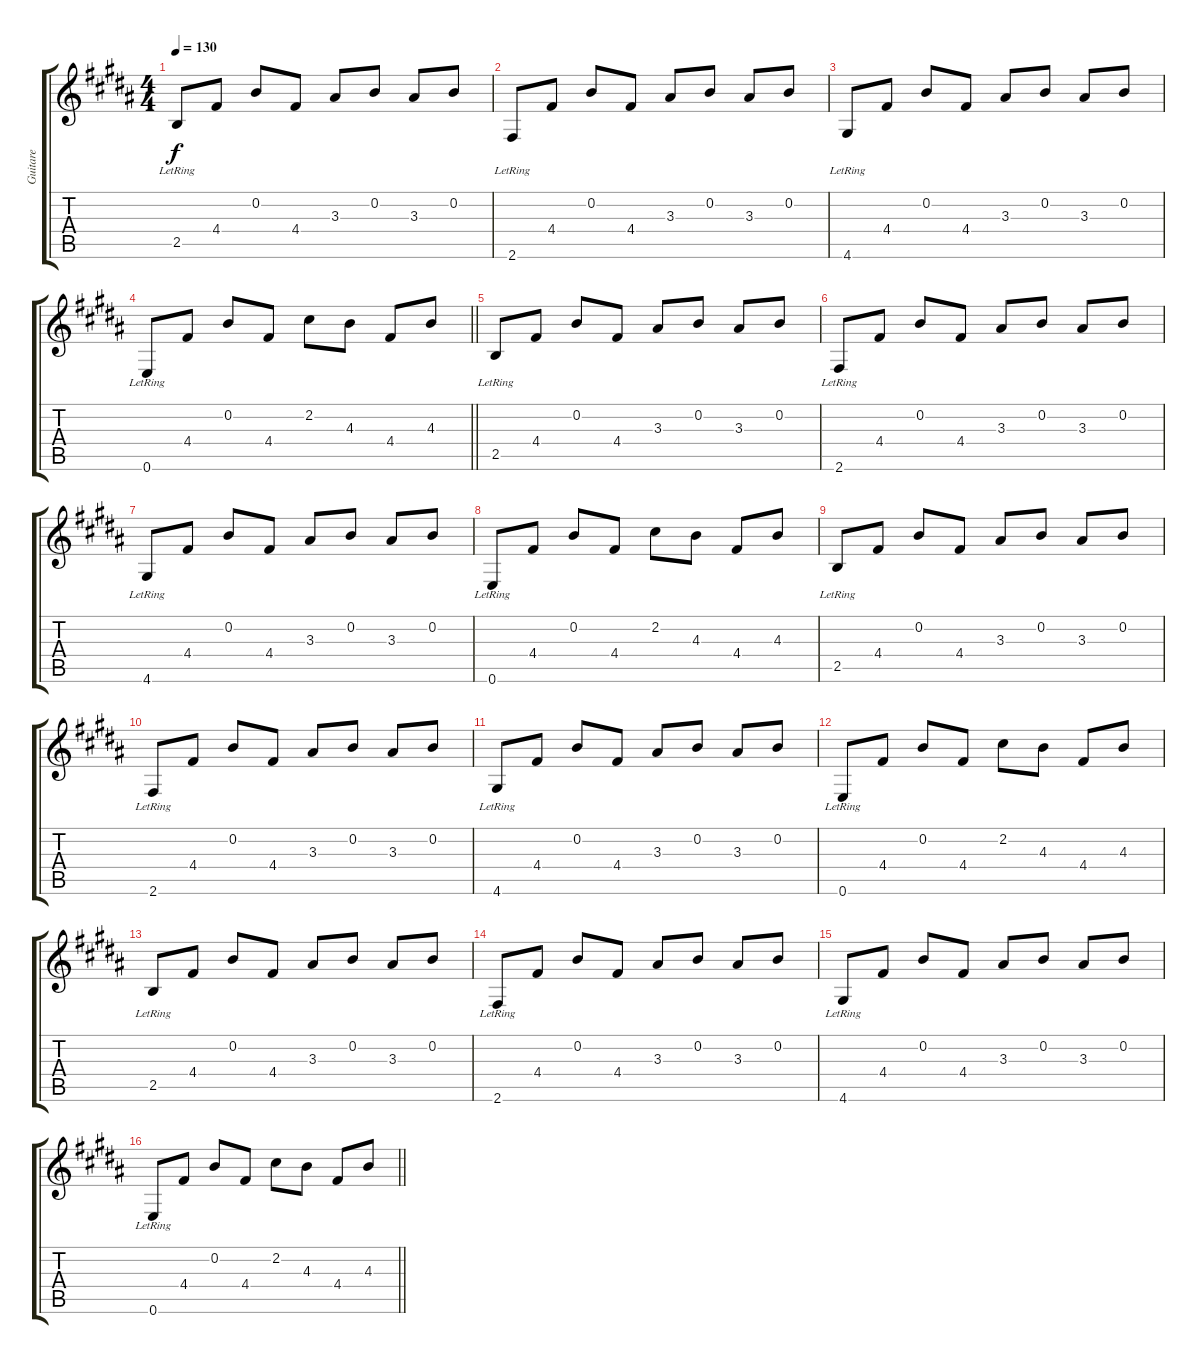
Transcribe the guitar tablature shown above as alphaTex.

\track ("Guitare" "Guitare") {instrument acousticguitarsteel}
\staff {score tabs}
\tuning (E4 B3 G3 D3 A2 E2) {hide}
\ts (4 4)
\tempo 130
\clef g2
\ks b
2.5{lr}.8{dy f instrument acousticguitarsteel} 4.4.8 0.2.8 4.4.8 3.3.8 0.2.8 3.3.8 0.2.8 |
2.6{lr}.8 4.4.8 0.2.8 4.4.8 3.3.8 0.2.8 3.3.8 0.2.8 |
4.6{lr}.8 4.4.8 0.2.8 4.4.8 3.3.8 0.2.8 3.3.8 0.2.8 |
\barLineRight lightlight
0.6{lr}.8 4.4.8 0.2.8 4.4.8 2.2.8 4.3.8 4.4.8 4.3.8 |
2.5{lr}.8 4.4.8 0.2.8 4.4.8 3.3.8 0.2.8 3.3.8 0.2.8 |
2.6{lr}.8 4.4.8 0.2.8 4.4.8 3.3.8 0.2.8 3.3.8 0.2.8 |
4.6{lr}.8 4.4.8 0.2.8 4.4.8 3.3.8 0.2.8 3.3.8 0.2.8 |
0.6{lr}.8 4.4.8 0.2.8 4.4.8 2.2.8 4.3.8 4.4.8 4.3.8 |
2.5{lr}.8 4.4.8 0.2.8 4.4.8 3.3.8 0.2.8 3.3.8 0.2.8 |
2.6{lr}.8 4.4.8 0.2.8 4.4.8 3.3.8 0.2.8 3.3.8 0.2.8 |
4.6{lr}.8 4.4.8 0.2.8 4.4.8 3.3.8 0.2.8 3.3.8 0.2.8 |
0.6{lr}.8 4.4.8 0.2.8 4.4.8 2.2.8 4.3.8 4.4.8 4.3.8 |
2.5{lr}.8 4.4.8 0.2.8 4.4.8 3.3.8 0.2.8 3.3.8 0.2.8 |
2.6{lr}.8 4.4.8 0.2.8 4.4.8 3.3.8 0.2.8 3.3.8 0.2.8 |
4.6{lr}.8 4.4.8 0.2.8 4.4.8 3.3.8 0.2.8 3.3.8 0.2.8 |
\barLineRight lightlight
0.6{lr}.8 4.4.8 0.2.8 4.4.8 2.2.8 4.3.8 4.4.8 4.3.8
